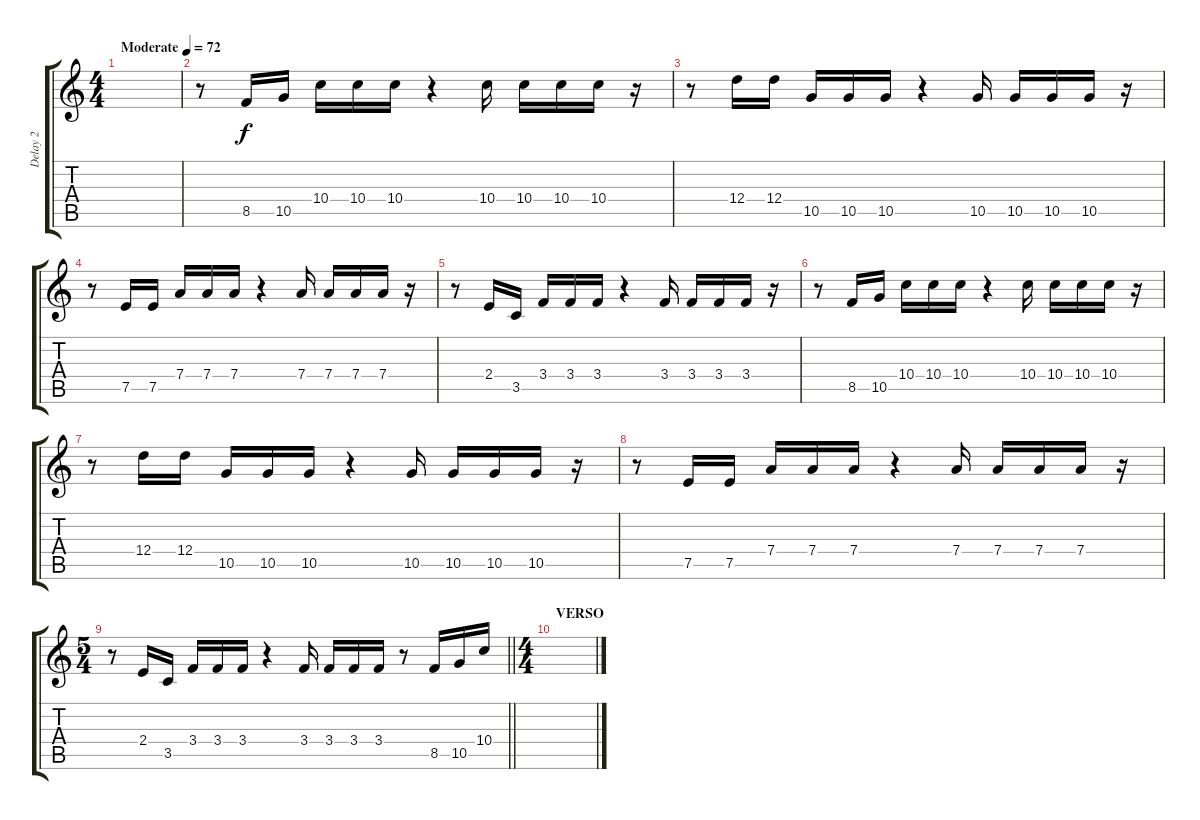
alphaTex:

\track ("Delay 2" "Delay 2") {instrument electricguitarclean}
\staff {score tabs}
\tuning (E4 B3 G3 D3 A2 E2) {hide}
\ts (4 4)
\tempo (72 "Moderate")
\clef g2
\ks c
|
r.8 8.5.16 10.5.16 10.4.16 10.4.16 10.4.16 r.4 10.4.16 10.4.16 10.4.16 10.4.16 r.16 |
r.8 12.4.16 12.4.16 10.5.16 10.5.16 10.5.16 r.4 10.5.16 10.5.16 10.5.16 10.5.16 r.16 |
r.8 7.5.16 7.5.16 7.4.16 7.4.16 7.4.16 r.4 7.4.16 7.4.16 7.4.16 7.4.16 r.16 |
r.8 2.4.16 3.5.16 3.4.16 3.4.16 3.4.16 r.4 3.4.16 3.4.16 3.4.16 3.4.16 r.16 |
r.8 8.5.16 10.5.16 10.4.16 10.4.16 10.4.16 r.4 10.4.16 10.4.16 10.4.16 10.4.16 r.16 |
r.8 12.4.16 12.4.16 10.5.16 10.5.16 10.5.16 r.4 10.5.16 10.5.16 10.5.16 10.5.16 r.16 |
r.8 7.5.16 7.5.16 7.4.16 7.4.16 7.4.16 r.4 7.4.16 7.4.16 7.4.16 7.4.16 r.16 |
\ts (5 4)
\barLineRight lightlight
r.8 2.4.16 3.5.16 3.4.16 3.4.16 3.4.16 r.4 3.4.16 3.4.16 3.4.16 3.4.16 r.8 8.5.16 10.5.16 10.4.16 |
\ts (4 4)
\section ("" "VERSO")
